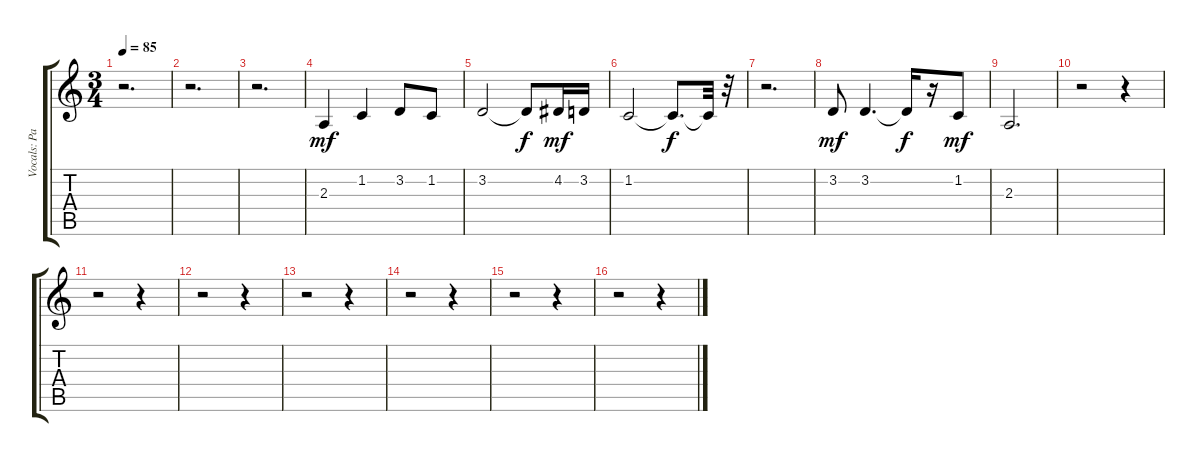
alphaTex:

\track ("Vocals: Patty Loveless " "Vocals: Pa") {instrument brasssection}
\staff {score tabs}
\tuning (E4 B3 G3 D3 A2 E2) {hide}
\ts (3 4)
\tempo 85
\clef g2
\ks c
r.2{d dy mf} |
r.2{d} |
r.2{d} |
2.3.4 1.2.4 3.2.8 1.2.8 |
3.2.2 3.2{t}.8{dy f} 4.2.16{dy mf} 3.2.16 |
1.2.2 1.2{t}.8{d dy f} 1.2{t}.32 r.32 |
r.2{d} |
3.2.8{dy mf} 3.2.4{d} 3.2{t}.16{dy f} r.16 1.2.8{dy mf} |
2.3.2{d} |
r.2 r.4 |
r.2 r.4 |
r.2 r.4 |
r.2 r.4 |
r.2 r.4 |
r.2 r.4 |
r.2 r.4
